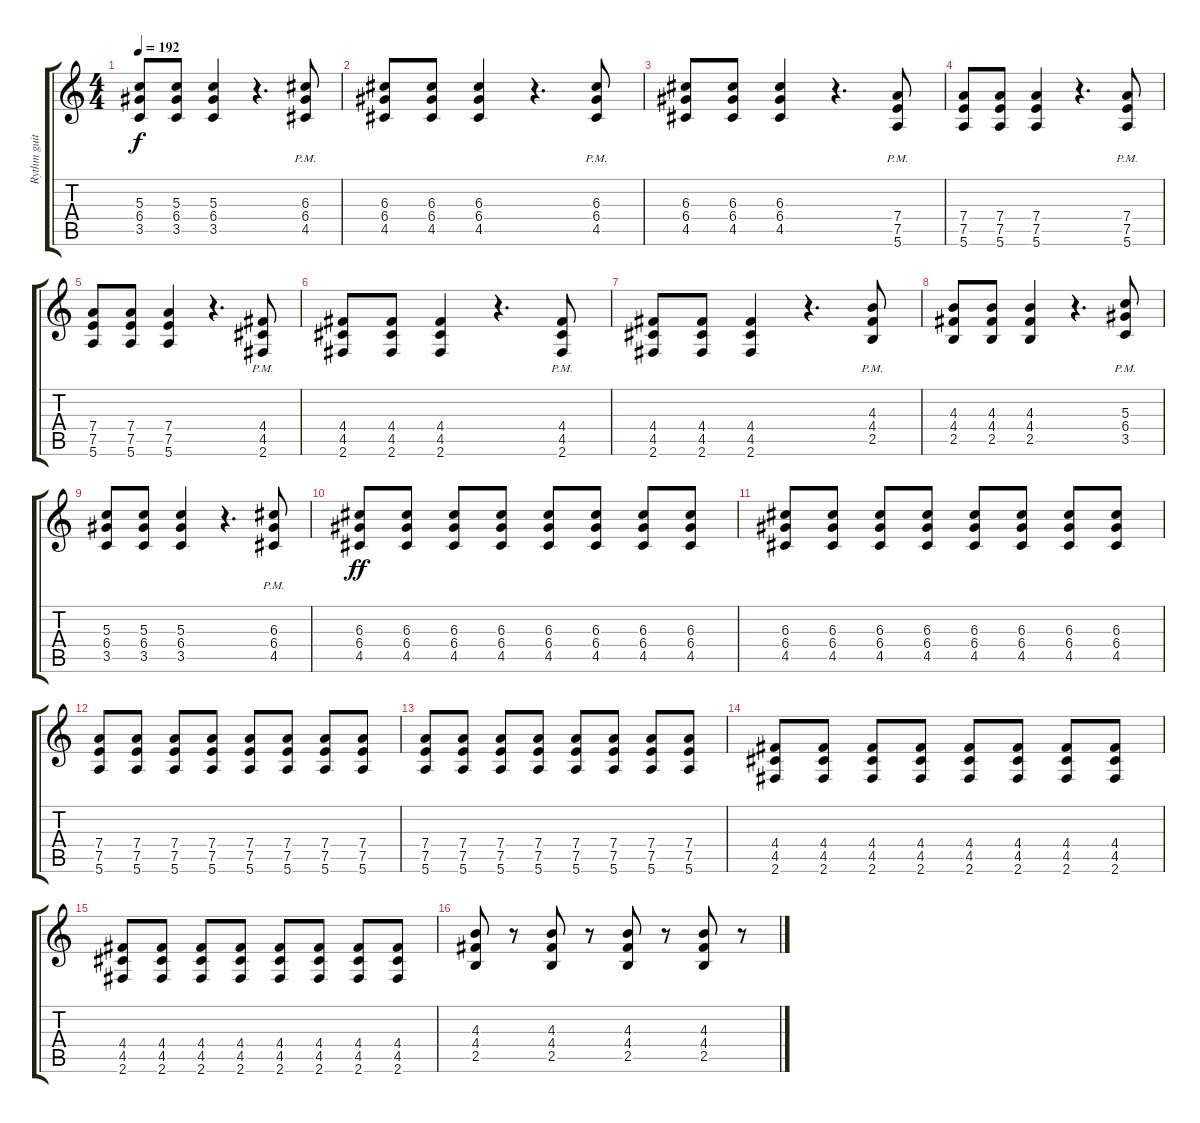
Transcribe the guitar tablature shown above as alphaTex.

\track ("Rythm guitar" "Rythm guit") {instrument distortionguitar}
\staff {score tabs}
\tuning (E4 B3 G3 D3 A2 E2) {hide}
\ts (4 4)
\tempo 192
\clef g2
\ks c
(5.3 6.4 3.5).8{dy f} (5.3 6.4 3.5).8 (5.3 6.4 3.5).4 r.4{d} (6.3{pm} 6.4{pm} 4.5{pm}).8 |
(6.3 6.4 4.5).8 (6.3 6.4 4.5).8 (6.3 6.4 4.5).4 r.4{d} (6.3{pm} 6.4{pm} 4.5{pm}).8 |
(6.3 6.4 4.5).8 (6.3 6.4 4.5).8 (6.3 6.4 4.5).4 r.4{d} (7.4{pm} 7.5{pm} 5.6{pm}).8 |
(7.4 7.5 5.6).8 (7.4 7.5 5.6).8 (7.4 7.5 5.6).4 r.4{d} (7.4{pm} 7.5{pm} 5.6{pm}).8 |
(7.4 7.5 5.6).8 (7.4 7.5 5.6).8 (7.4 7.5 5.6).4 r.4{d} (4.4{pm} 4.5{pm} 2.6{pm}).8 |
(4.4 4.5 2.6).8 (4.4 4.5 2.6).8 (4.4 4.5 2.6).4 r.4{d} (4.4{pm} 4.5{pm} 2.6{pm}).8 |
(4.4 4.5 2.6).8 (4.4 4.5 2.6).8 (4.4 4.5 2.6).4 r.4{d} (4.3{pm} 4.4{pm} 2.5{pm}).8 |
(4.3 4.4 2.5).8 (4.3 4.4 2.5).8 (4.3 4.4 2.5).4 r.4{d} (5.3{pm} 6.4{pm} 3.5{pm}).8 |
(5.3 6.4 3.5).8 (5.3 6.4 3.5).8 (5.3 6.4 3.5).4 r.4{d} (6.3{pm} 6.4{pm} 4.5{pm}).8 |
(6.3 6.4 4.5).8{dy ff} (6.3 6.4 4.5).8 (6.3 6.4 4.5).8 (6.3 6.4 4.5).8 (6.3 6.4 4.5).8 (6.3 6.4 4.5).8 (6.3 6.4 4.5).8 (6.3 6.4 4.5).8 |
(6.3 6.4 4.5).8 (6.3 6.4 4.5).8 (6.3 6.4 4.5).8 (6.3 6.4 4.5).8 (6.3 6.4 4.5).8 (6.3 6.4 4.5).8 (6.3 6.4 4.5).8 (6.3 6.4 4.5).8 |
(7.4 7.5 5.6).8 (7.4 7.5 5.6).8 (7.4 7.5 5.6).8 (7.4 7.5 5.6).8 (7.4 7.5 5.6).8 (7.4 7.5 5.6).8 (7.4 7.5 5.6).8 (7.4 7.5 5.6).8 |
(7.4 7.5 5.6).8 (7.4 7.5 5.6).8 (7.4 7.5 5.6).8 (7.4 7.5 5.6).8 (7.4 7.5 5.6).8 (7.4 7.5 5.6).8 (7.4 7.5 5.6).8 (7.4 7.5 5.6).8 |
(4.4 4.5 2.6).8 (4.4 4.5 2.6).8 (4.4 4.5 2.6).8 (4.4 4.5 2.6).8 (4.4 4.5 2.6).8 (4.4 4.5 2.6).8 (4.4 4.5 2.6).8 (4.4 4.5 2.6).8 |
(4.4 4.5 2.6).8 (4.4 4.5 2.6).8 (4.4 4.5 2.6).8 (4.4 4.5 2.6).8 (4.4 4.5 2.6).8 (4.4 4.5 2.6).8 (4.4 4.5 2.6).8 (4.4 4.5 2.6).8 |
(4.3 4.4 2.5).8 r.8 (4.3 4.4 2.5).8 r.8 (4.3 4.4 2.5).8 r.8 (4.3 4.4 2.5).8 r.8
